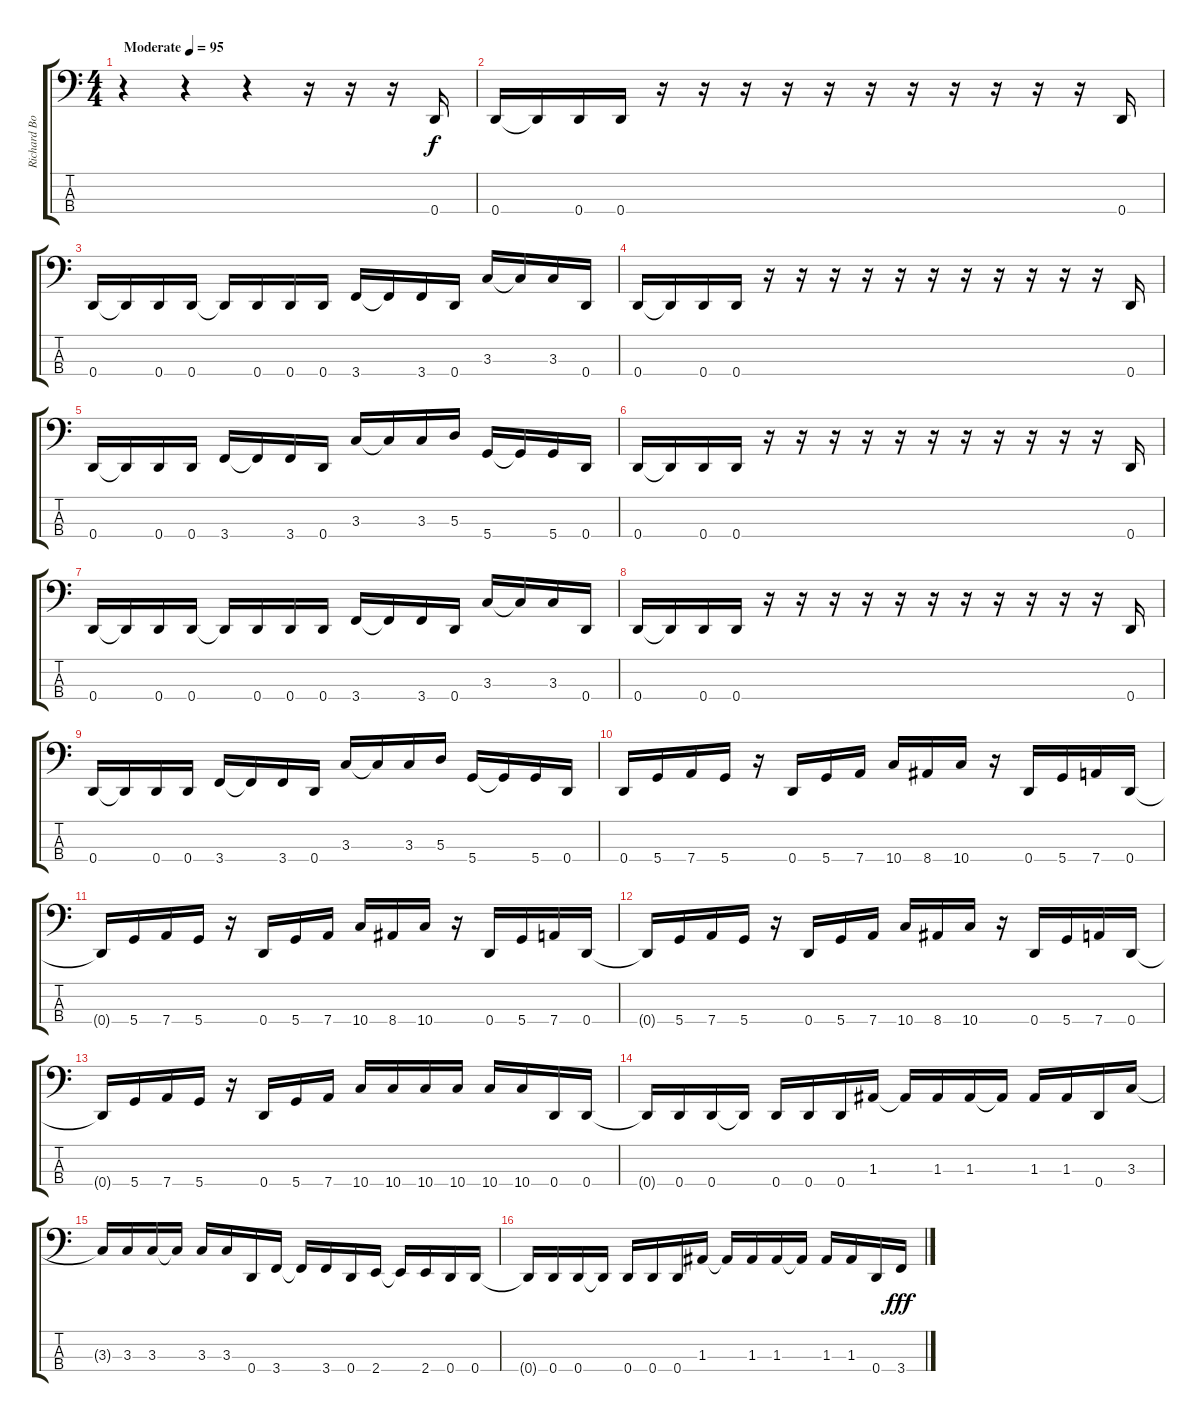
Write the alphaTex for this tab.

\track ("Richard Boucher" "Richard Bo") {instrument electricbassfinger}
\staff {score tabs}
\tuning (G2 D2 A1 D1) {hide}
\ts (4 4)
\tempo (95 "Moderate")
\clef f4
\ks c
r.4{dy f instrument electricbassfinger} r.4 r.4 r.16 r.16 r.16 0.4.16 |
0.4.16 0.4{t}.16 0.4.16 0.4.16 r.16 r.16 r.16 r.16 r.16 r.16 r.16 r.16 r.16 r.16 r.16 0.4.16 |
0.4.16 0.4{t}.16 0.4.16 0.4.16 0.4{t}.16 0.4.16 0.4.16 0.4.16 3.4.16 3.4{t}.16 3.4.16 0.4.16 3.3.16 3.3{t}.16 3.3.16 0.4.16 |
0.4.16 0.4{t}.16 0.4.16 0.4.16 r.16 r.16 r.16 r.16 r.16 r.16 r.16 r.16 r.16 r.16 r.16 0.4.16 |
0.4.16 0.4{t}.16 0.4.16 0.4.16 3.4.16 3.4{t}.16 3.4.16 0.4.16 3.3.16 3.3{t}.16 3.3.16 5.3.16 5.4.16 5.4{t}.16 5.4.16 0.4.16 |
0.4.16 0.4{t}.16 0.4.16 0.4.16 r.16 r.16 r.16 r.16 r.16 r.16 r.16 r.16 r.16 r.16 r.16 0.4.16 |
0.4.16 0.4{t}.16 0.4.16 0.4.16 0.4{t}.16 0.4.16 0.4.16 0.4.16 3.4.16 3.4{t}.16 3.4.16 0.4.16 3.3.16 3.3{t}.16 3.3.16 0.4.16 |
0.4.16 0.4{t}.16 0.4.16 0.4.16 r.16 r.16 r.16 r.16 r.16 r.16 r.16 r.16 r.16 r.16 r.16 0.4.16 |
0.4.16 0.4{t}.16 0.4.16 0.4.16 3.4.16 3.4{t}.16 3.4.16 0.4.16 3.3.16 3.3{t}.16 3.3.16 5.3.16 5.4.16 5.4{t}.16 5.4.16 0.4.16 |
0.4.16 5.4.16 7.4.16 5.4.16 r.16 0.4.16 5.4.16 7.4.16 10.4.16 8.4.16 10.4.16 r.16 0.4.16 5.4.16 7.4.16 0.4.16 |
0.4{t}.16 5.4.16 7.4.16 5.4.16 r.16 0.4.16 5.4.16 7.4.16 10.4.16 8.4.16 10.4.16 r.16 0.4.16 5.4.16 7.4.16 0.4.16 |
0.4{t}.16 5.4.16 7.4.16 5.4.16 r.16 0.4.16 5.4.16 7.4.16 10.4.16 8.4.16 10.4.16 r.16 0.4.16 5.4.16 7.4.16 0.4.16 |
0.4{t}.16 5.4.16 7.4.16 5.4.16 r.16 0.4.16 5.4.16 7.4.16 10.4.16 10.4.16 10.4.16 10.4.16 10.4.16 10.4.16 0.4.16 0.4.16 |
0.4{t}.16 0.4.16 0.4.16 0.4{t}.16 0.4.16 0.4.16 0.4.16 1.3.16 1.3{t}.16 1.3.16 1.3.16 1.3{t}.16 1.3.16 1.3.16 0.4.16 3.3.16 |
3.3{t}.16 3.3.16 3.3.16 3.3{t}.16 3.3.16 3.3.16 0.4.16 3.4.16 3.4{t}.16 3.4.16 0.4.16 2.4.16 2.4{t}.16 2.4.16 0.4.16 0.4.16 |
0.4{t}.16 0.4.16 0.4.16 0.4{t}.16 0.4.16 0.4.16 0.4.16 1.3.16 1.3{t}.16 1.3.16 1.3.16 1.3{t}.16 1.3.16 1.3.16 0.4.16 3.4.16{dy fff}
